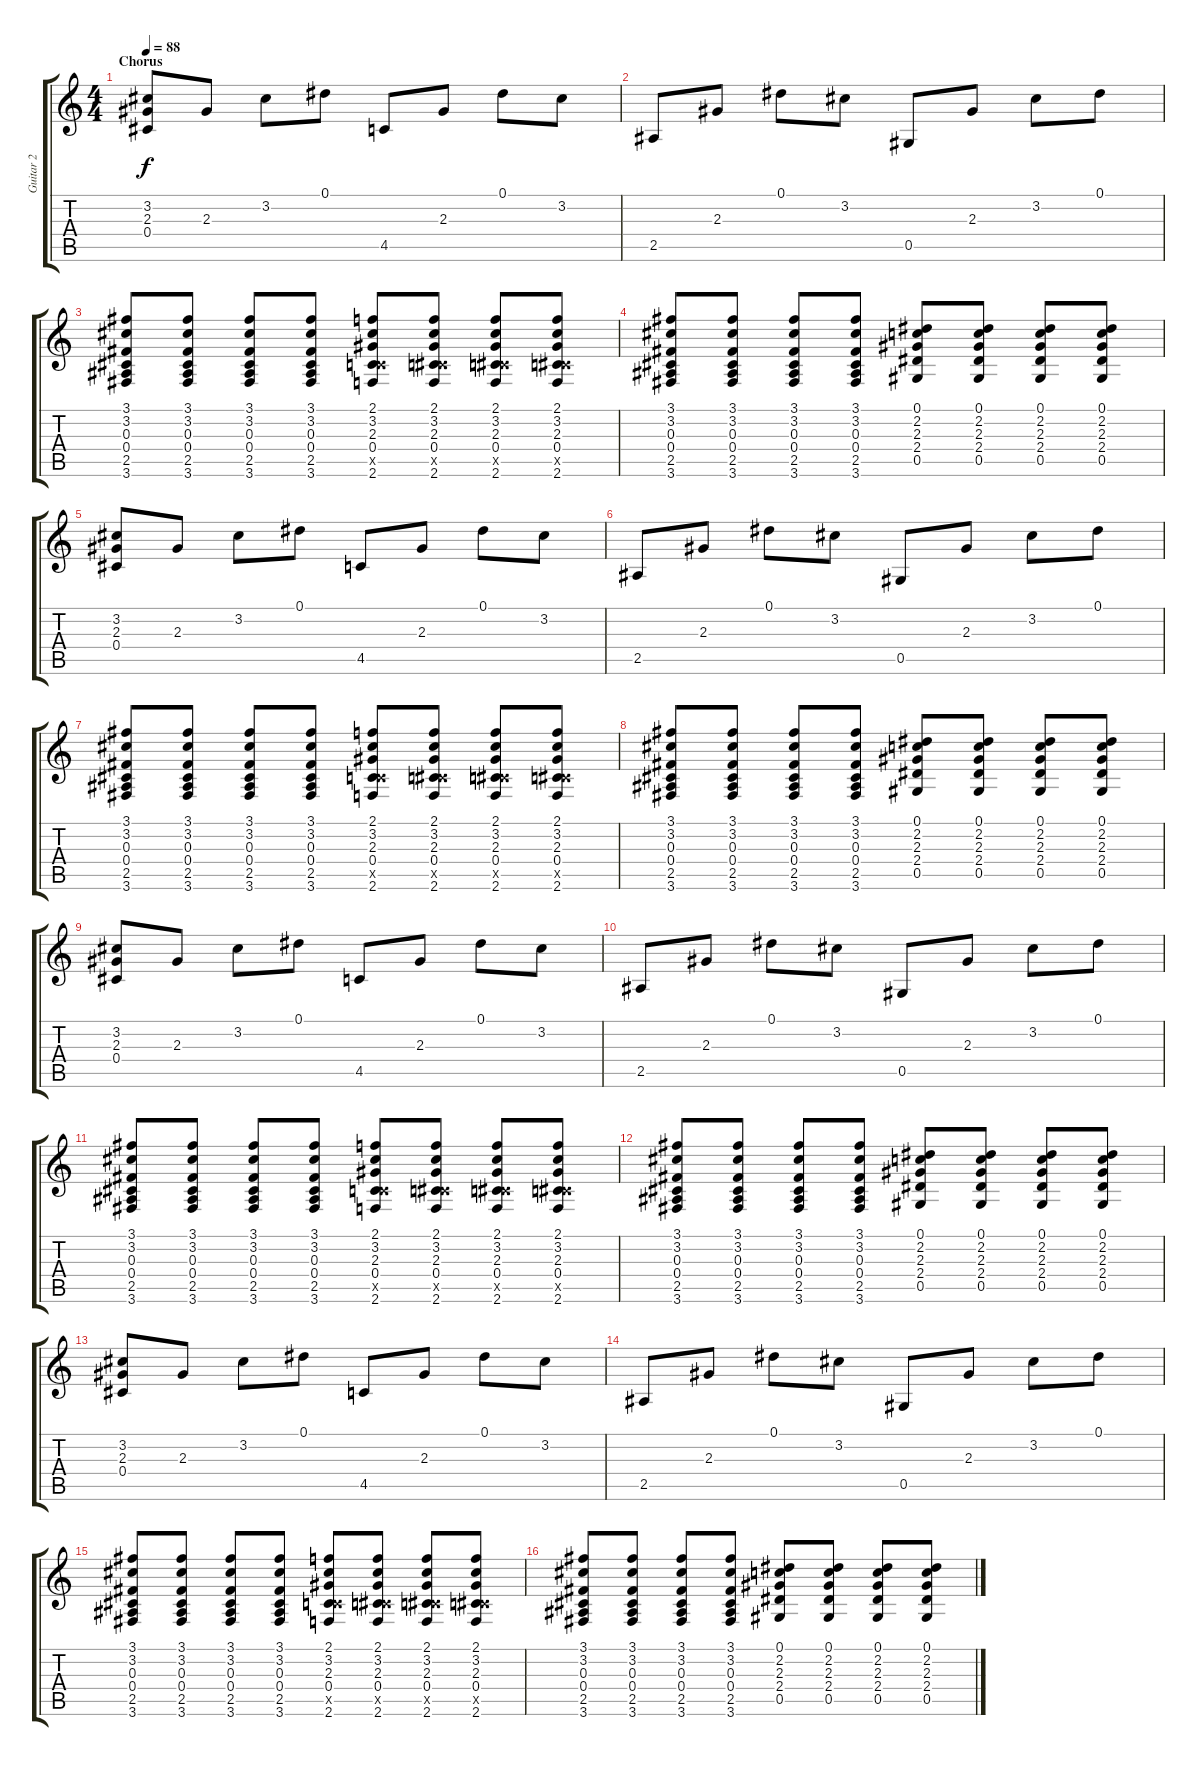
\track ("Guitar 2" "Guitar 2") {instrument electricguitarclean}
\staff {score tabs}
\tuning (Eb4 Bb3 Gb3 Db3 Ab2 Eb2) {hide}
\ts (4 4)
\section ("" "Chorus")
\tempo 88
\clef g2
\ks c
(3.2 2.3 0.4).8{dy f volume 13} 2.3.8 3.2.8 0.1.8 4.5.8 2.3.8 0.1.8 3.2.8 |
2.5.8 2.3.8 0.1.8 3.2.8 0.5.8 2.3.8 3.2.8 0.1.8 |
(3.1 3.2 0.3 0.4 2.5 3.6).8{volume 11} (3.1 3.2 0.3 0.4 2.5 3.6).8 (3.1 3.2 0.3 0.4 2.5 3.6).8 (3.1 3.2 0.3 0.4 2.5 3.6).8 (2.1 3.2 2.3 0.4 4.5{x} 2.6).8 (2.1 3.2 2.3 0.4 4.5{x} 2.6).8 (2.1 3.2 2.3 0.4 4.5{x} 2.6).8 (2.1 3.2 2.3 0.4 4.5{x} 2.6).8 |
(3.1 3.2 0.3 0.4 2.5 3.6).8 (3.1 3.2 0.3 0.4 2.5 3.6).8 (3.1 3.2 0.3 0.4 2.5 3.6).8 (3.1 3.2 0.3 0.4 2.5 3.6).8 (0.1 2.2 2.3 2.4 0.5).8 (0.1 2.2 2.3 2.4 0.5).8 (0.1 2.2 2.3 2.4 0.5).8 (0.1 2.2 2.3 2.4 0.5).8 |
(3.2 2.3 0.4).8{volume 13} 2.3.8 3.2.8 0.1.8 4.5.8 2.3.8 0.1.8 3.2.8 |
2.5.8 2.3.8 0.1.8 3.2.8 0.5.8 2.3.8 3.2.8 0.1.8 |
(3.1 3.2 0.3 0.4 2.5 3.6).8{volume 11} (3.1 3.2 0.3 0.4 2.5 3.6).8 (3.1 3.2 0.3 0.4 2.5 3.6).8 (3.1 3.2 0.3 0.4 2.5 3.6).8 (2.1 3.2 2.3 0.4 4.5{x} 2.6).8 (2.1 3.2 2.3 0.4 4.5{x} 2.6).8 (2.1 3.2 2.3 0.4 4.5{x} 2.6).8 (2.1 3.2 2.3 0.4 4.5{x} 2.6).8 |
(3.1 3.2 0.3 0.4 2.5 3.6).8 (3.1 3.2 0.3 0.4 2.5 3.6).8 (3.1 3.2 0.3 0.4 2.5 3.6).8 (3.1 3.2 0.3 0.4 2.5 3.6).8 (0.1 2.2 2.3 2.4 0.5).8 (0.1 2.2 2.3 2.4 0.5).8 (0.1 2.2 2.3 2.4 0.5).8 (0.1 2.2 2.3 2.4 0.5).8 |
(3.2 2.3 0.4).8{volume 13} 2.3.8 3.2.8 0.1.8 4.5.8 2.3.8 0.1.8 3.2.8 |
2.5.8 2.3.8 0.1.8 3.2.8 0.5.8 2.3.8 3.2.8 0.1.8 |
(3.1 3.2 0.3 0.4 2.5 3.6).8{volume 11} (3.1 3.2 0.3 0.4 2.5 3.6).8 (3.1 3.2 0.3 0.4 2.5 3.6).8 (3.1 3.2 0.3 0.4 2.5 3.6).8 (2.1 3.2 2.3 0.4 4.5{x} 2.6).8 (2.1 3.2 2.3 0.4 4.5{x} 2.6).8 (2.1 3.2 2.3 0.4 4.5{x} 2.6).8 (2.1 3.2 2.3 0.4 4.5{x} 2.6).8 |
(3.1 3.2 0.3 0.4 2.5 3.6).8 (3.1 3.2 0.3 0.4 2.5 3.6).8 (3.1 3.2 0.3 0.4 2.5 3.6).8 (3.1 3.2 0.3 0.4 2.5 3.6).8 (0.1 2.2 2.3 2.4 0.5).8 (0.1 2.2 2.3 2.4 0.5).8 (0.1 2.2 2.3 2.4 0.5).8 (0.1 2.2 2.3 2.4 0.5).8 |
(3.2 2.3 0.4).8{volume 13} 2.3.8 3.2.8 0.1.8 4.5.8 2.3.8 0.1.8 3.2.8 |
2.5.8 2.3.8 0.1.8 3.2.8 0.5.8 2.3.8 3.2.8 0.1.8 |
(3.1 3.2 0.3 0.4 2.5 3.6).8{volume 11} (3.1 3.2 0.3 0.4 2.5 3.6).8 (3.1 3.2 0.3 0.4 2.5 3.6).8 (3.1 3.2 0.3 0.4 2.5 3.6).8 (2.1 3.2 2.3 0.4 4.5{x} 2.6).8 (2.1 3.2 2.3 0.4 4.5{x} 2.6).8 (2.1 3.2 2.3 0.4 4.5{x} 2.6).8 (2.1 3.2 2.3 0.4 4.5{x} 2.6).8 |
(3.1 3.2 0.3 0.4 2.5 3.6).8 (3.1 3.2 0.3 0.4 2.5 3.6).8 (3.1 3.2 0.3 0.4 2.5 3.6).8 (3.1 3.2 0.3 0.4 2.5 3.6).8 (0.1 2.2 2.3 2.4 0.5).8 (0.1 2.2 2.3 2.4 0.5).8 (0.1 2.2 2.3 2.4 0.5).8 (0.1 2.2 2.3 2.4 0.5).8
